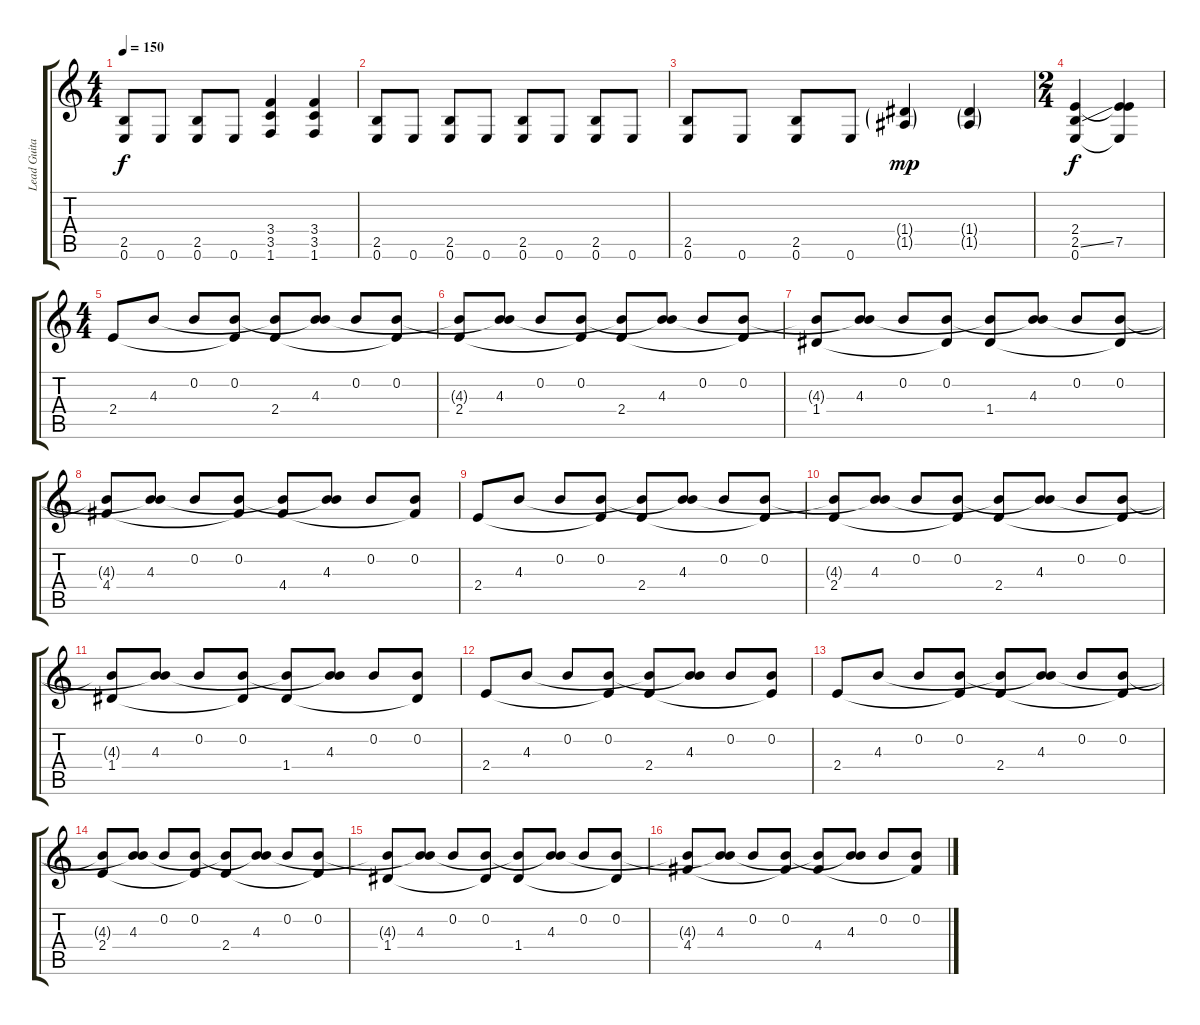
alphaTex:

\track ("Lead Guitar" "Lead Guita") {instrument distortionguitar}
\staff {score tabs}
\tuning (E4 B3 G3 D3 A2 E2) {hide}
\ts (4 4)
\tempo 150
\clef g2
\ks c
(2.5 0.6).8{dy f} 0.6.8 (2.5 0.6).8 0.6.8 (3.4 3.5 1.6).4 (3.4 3.5 1.6).4 |
(2.5 0.6).8 0.6.8 (2.5 0.6).8 0.6.8 (2.5 0.6).8 0.6.8 (2.5 0.6).8 0.6.8 |
(2.5 0.6).8 0.6.8 (2.5 0.6).8 0.6.8 (1.4{g} 1.5{g}).4{dy mp} (1.4{g} 1.5{g}).4 |
\ts (2 4)
(2.4 2.5{ss} 0.6).4{dy f} (2.4{t} 7.5 0.6{t}).4 |
\ts (4 4)
2.4.8 4.3.8 0.2.8 (0.2 2.4{t}).8 (4.3{t} 2.4).8 (0.2{t} 4.3).8 0.2.8 (0.2 2.4{t}).8 |
(4.3{t} 2.4).8 (0.2{t} 4.3).8 0.2.8 (0.2 2.4{t}).8 (4.3{t} 2.4).8 (0.2{t} 4.3).8 0.2.8 (0.2 2.4{t}).8 |
(4.3{t} 1.4).8 (0.2{t} 4.3).8 0.2.8 (0.2 1.4{t}).8 (4.3{t} 1.4).8 (0.2{t} 4.3).8 0.2.8 (0.2 1.4{t}).8 |
(4.3{t} 4.4).8 (0.2{t} 4.3).8 0.2.8 (0.2 4.4{t}).8 (4.3{t} 4.4).8 (0.2{t} 4.3).8 0.2.8 (0.2 4.4{t}).8 |
2.4.8 4.3.8 0.2.8 (0.2 2.4{t}).8 (4.3{t} 2.4).8 (0.2{t} 4.3).8 0.2.8 (0.2 2.4{t}).8 |
(4.3{t} 2.4).8 (0.2{t} 4.3).8 0.2.8 (0.2 2.4{t}).8 (4.3{t} 2.4).8 (0.2{t} 4.3).8 0.2.8 (0.2 2.4{t}).8 |
(4.3{t} 1.4).8 (0.2{t} 4.3).8 0.2.8 (0.2 1.4{t}).8 (4.3{t} 1.4).8 (0.2{t} 4.3).8 0.2.8 (0.2 1.4{t}).8 |
2.4.8 4.3.8 0.2.8 (0.2 2.4{t}).8 (4.3{t} 2.4).8 (0.2{t} 4.3).8 0.2.8 (0.2 2.4{t}).8 |
2.4.8 4.3.8 0.2.8 (0.2 2.4{t}).8 (4.3{t} 2.4).8 (0.2{t} 4.3).8 0.2.8 (0.2 2.4{t}).8 |
(4.3{t} 2.4).8 (0.2{t} 4.3).8 0.2.8 (0.2 2.4{t}).8 (4.3{t} 2.4).8 (0.2{t} 4.3).8 0.2.8 (0.2 2.4{t}).8 |
(4.3{t} 1.4).8 (0.2{t} 4.3).8 0.2.8 (0.2 1.4{t}).8 (4.3{t} 1.4).8 (0.2{t} 4.3).8 0.2.8 (0.2 1.4{t}).8 |
(4.3{t} 4.4).8 (0.2{t} 4.3).8 0.2.8 (0.2 4.4{t}).8 (4.3{t} 4.4).8 (0.2{t} 4.3).8 0.2.8 (0.2 4.4{t}).8
